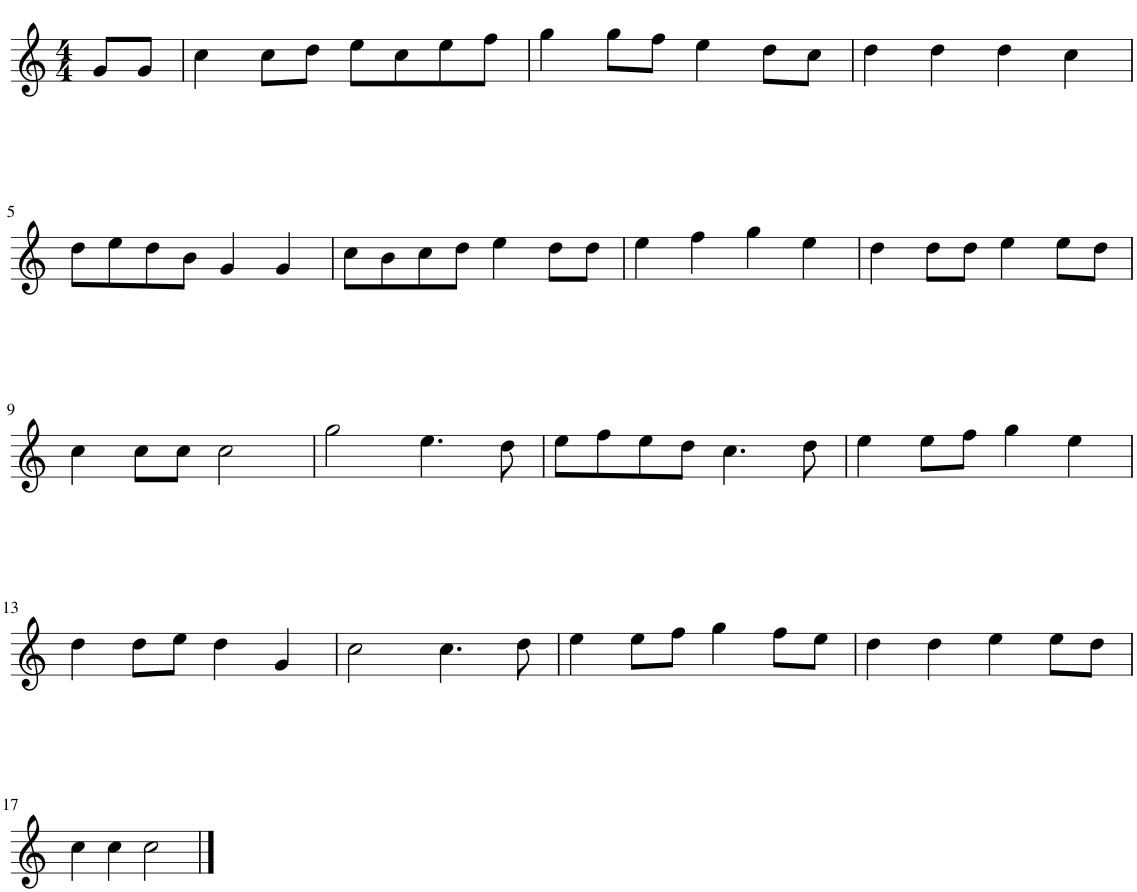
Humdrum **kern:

**kern
*part1
*staff1
*I"Piano, Violin
*clefG2
*k[]
*M4/4
=1
8g/L
8g/J
=2
4cc\
8cc\L
8dd\J
8ee\L
8cc\
8ee\
8ff\J
=3
4gg\
8gg\L
8ff\J
4ee\
8dd\L
8cc\J
=4
4dd\
4dd\
4dd\
4cc\
!!LO:LB:g=z
=5
8dd\L
8ee\
8dd\
8b\J
4g/
4g/
=6
8cc\L
8b\
8cc\
8dd\J
4ee\
8dd\L
8dd\J
=7
4ee\
4ff\
4gg\
4ee\
=8
4dd\
8dd\L
8dd\J
4ee\
8ee\L
8dd\J
!!LO:LB:g=z
=9
4cc\
8cc\L
8cc\J
2cc\
=10
2gg\
4.ee\
8dd\
=11
8ee\L
8ff\
8ee\
8dd\J
4.cc\
8dd\
=12
4ee\
8ee\L
8ff\J
4gg\
4ee\
!!LO:LB:g=z
=13
4dd\
8dd\L
8ee\J
4dd\
4g/
=14
2cc\
4.cc\
8dd\
=15
4ee\
8ee\L
8ff\J
4gg\
8ff\L
8ee\J
=16
4dd\
4dd\
4ee\
8ee\L
8dd\J
!!LO:LB:g=z
=17
4cc\
4cc\
2cc\
==
*-
